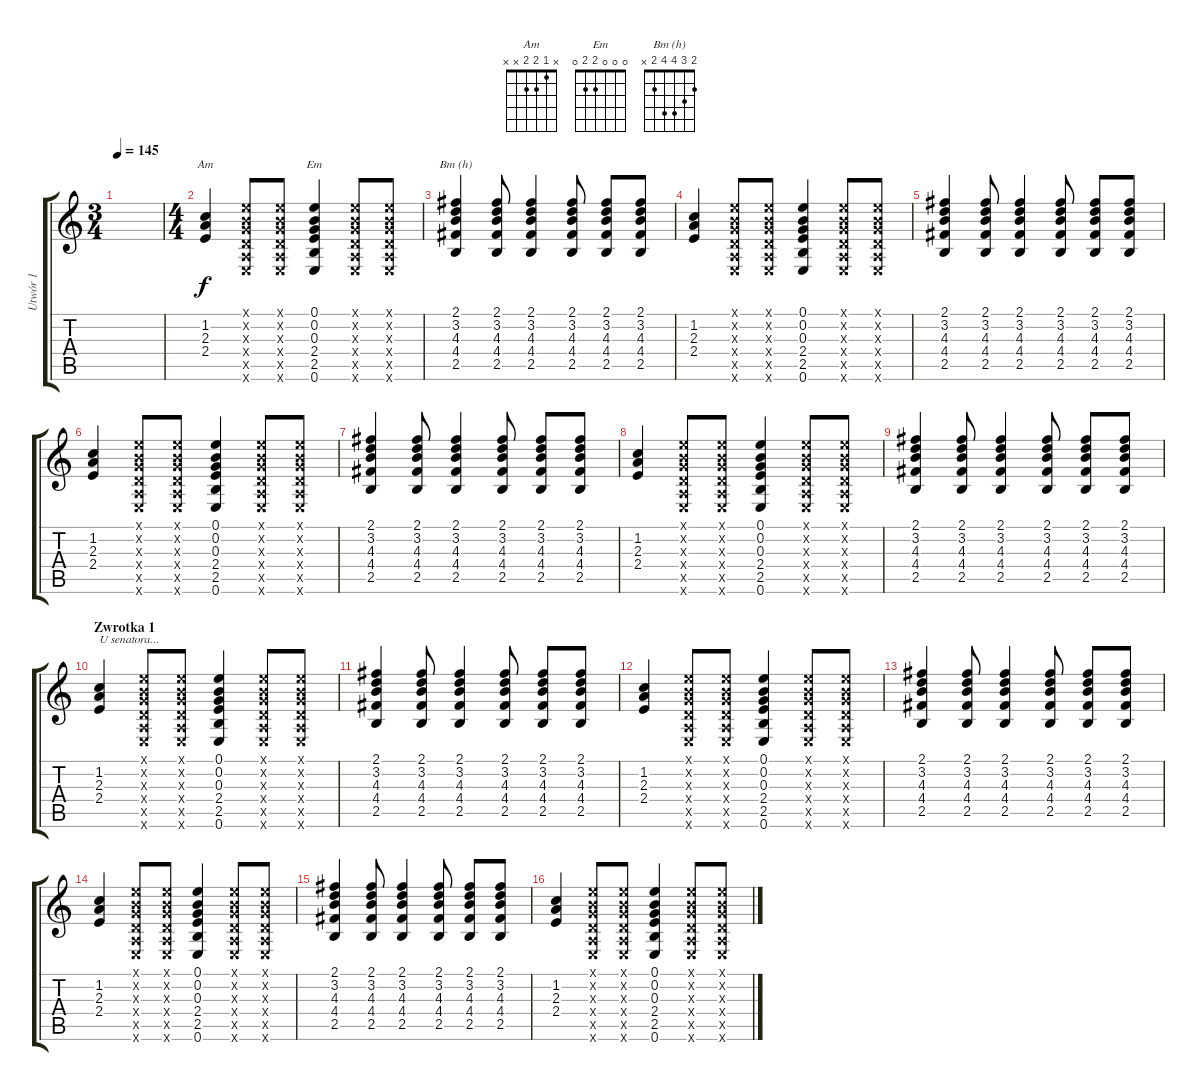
\track ("Utwór 1" "Utwór 1") {instrument acousticguitarsteel}
\staff {score tabs}
\tuning (E4 B3 G3 D3 A2 E2) {hide}
\chord ("Am" x 1 2 2 x x)
\chord ("Em" 0 0 0 2 2 0)
\chord ("Bm (h)" 2 3 4 4 2 x)
\ts (3 4)
\tempo 145
\clef g2
\ks c
|
\ts (4 4)
(1.2 2.3 2.4).4{ch "Am"} (0.1{x} 0.2{x} 0.3{x} 0.4{x} 0.5{x} 0.6{x}).8 (0.1{x} 0.2{x} 0.3{x} 0.4{x} 0.5{x} 0.6{x}).8 (0.1 0.2 0.3 2.4 2.5 0.6).4{ch "Em"} (0.1{x} 0.2{x} 0.3{x} 0.4{x} 0.5{x} 0.6{x}).8 (0.1{x} 0.2{x} 0.3{x} 0.4{x} 0.5{x} 0.6{x}).8 |
(2.1 3.2 4.3 4.4 2.5).4{ch "Bm (h)"} (2.1 3.2 4.3 4.4 2.5).8 (2.1 3.2 4.3 4.4 2.5).4 (2.1 3.2 4.3 4.4 2.5).8 (2.1 3.2 4.3 4.4 2.5).8 (2.1 3.2 4.3 4.4 2.5).8 |
(1.2 2.3 2.4).4 (0.1{x} 0.2{x} 0.3{x} 0.4{x} 0.5{x} 0.6{x}).8 (0.1{x} 0.2{x} 0.3{x} 0.4{x} 0.5{x} 0.6{x}).8 (0.1 0.2 0.3 2.4 2.5 0.6).4 (0.1{x} 0.2{x} 0.3{x} 0.4{x} 0.5{x} 0.6{x}).8 (0.1{x} 0.2{x} 0.3{x} 0.4{x} 0.5{x} 0.6{x}).8 |
(2.1 3.2 4.3 4.4 2.5).4 (2.1 3.2 4.3 4.4 2.5).8 (2.1 3.2 4.3 4.4 2.5).4 (2.1 3.2 4.3 4.4 2.5).8 (2.1 3.2 4.3 4.4 2.5).8 (2.1 3.2 4.3 4.4 2.5).8 |
(1.2 2.3 2.4).4 (0.1{x} 0.2{x} 0.3{x} 0.4{x} 0.5{x} 0.6{x}).8 (0.1{x} 0.2{x} 0.3{x} 0.4{x} 0.5{x} 0.6{x}).8 (0.1 0.2 0.3 2.4 2.5 0.6).4 (0.1{x} 0.2{x} 0.3{x} 0.4{x} 0.5{x} 0.6{x}).8 (0.1{x} 0.2{x} 0.3{x} 0.4{x} 0.5{x} 0.6{x}).8 |
(2.1 3.2 4.3 4.4 2.5).4 (2.1 3.2 4.3 4.4 2.5).8 (2.1 3.2 4.3 4.4 2.5).4 (2.1 3.2 4.3 4.4 2.5).8 (2.1 3.2 4.3 4.4 2.5).8 (2.1 3.2 4.3 4.4 2.5).8 |
(1.2 2.3 2.4).4 (0.1{x} 0.2{x} 0.3{x} 0.4{x} 0.5{x} 0.6{x}).8 (0.1{x} 0.2{x} 0.3{x} 0.4{x} 0.5{x} 0.6{x}).8 (0.1 0.2 0.3 2.4 2.5 0.6).4 (0.1{x} 0.2{x} 0.3{x} 0.4{x} 0.5{x} 0.6{x}).8 (0.1{x} 0.2{x} 0.3{x} 0.4{x} 0.5{x} 0.6{x}).8 |
(2.1 3.2 4.3 4.4 2.5).4 (2.1 3.2 4.3 4.4 2.5).8 (2.1 3.2 4.3 4.4 2.5).4 (2.1 3.2 4.3 4.4 2.5).8 (2.1 3.2 4.3 4.4 2.5).8 (2.1 3.2 4.3 4.4 2.5).8 |
\section ("" "Zwrotka 1")
(1.2 2.3 2.4).4{txt "U senatora..."} (0.1{x} 0.2{x} 0.3{x} 0.4{x} 0.5{x} 0.6{x}).8 (0.1{x} 0.2{x} 0.3{x} 0.4{x} 0.5{x} 0.6{x}).8 (0.1 0.2 0.3 2.4 2.5 0.6).4 (0.1{x} 0.2{x} 0.3{x} 0.4{x} 0.5{x} 0.6{x}).8 (0.1{x} 0.2{x} 0.3{x} 0.4{x} 0.5{x} 0.6{x}).8 |
(2.1 3.2 4.3 4.4 2.5).4 (2.1 3.2 4.3 4.4 2.5).8 (2.1 3.2 4.3 4.4 2.5).4 (2.1 3.2 4.3 4.4 2.5).8 (2.1 3.2 4.3 4.4 2.5).8 (2.1 3.2 4.3 4.4 2.5).8 |
(1.2 2.3 2.4).4 (0.1{x} 0.2{x} 0.3{x} 0.4{x} 0.5{x} 0.6{x}).8 (0.1{x} 0.2{x} 0.3{x} 0.4{x} 0.5{x} 0.6{x}).8 (0.1 0.2 0.3 2.4 2.5 0.6).4 (0.1{x} 0.2{x} 0.3{x} 0.4{x} 0.5{x} 0.6{x}).8 (0.1{x} 0.2{x} 0.3{x} 0.4{x} 0.5{x} 0.6{x}).8 |
(2.1 3.2 4.3 4.4 2.5).4 (2.1 3.2 4.3 4.4 2.5).8 (2.1 3.2 4.3 4.4 2.5).4 (2.1 3.2 4.3 4.4 2.5).8 (2.1 3.2 4.3 4.4 2.5).8 (2.1 3.2 4.3 4.4 2.5).8 |
(1.2 2.3 2.4).4 (0.1{x} 0.2{x} 0.3{x} 0.4{x} 0.5{x} 0.6{x}).8 (0.1{x} 0.2{x} 0.3{x} 0.4{x} 0.5{x} 0.6{x}).8 (0.1 0.2 0.3 2.4 2.5 0.6).4 (0.1{x} 0.2{x} 0.3{x} 0.4{x} 0.5{x} 0.6{x}).8 (0.1{x} 0.2{x} 0.3{x} 0.4{x} 0.5{x} 0.6{x}).8 |
(2.1 3.2 4.3 4.4 2.5).4 (2.1 3.2 4.3 4.4 2.5).8 (2.1 3.2 4.3 4.4 2.5).4 (2.1 3.2 4.3 4.4 2.5).8 (2.1 3.2 4.3 4.4 2.5).8 (2.1 3.2 4.3 4.4 2.5).8 |
(1.2 2.3 2.4).4 (0.1{x} 0.2{x} 0.3{x} 0.4{x} 0.5{x} 0.6{x}).8 (0.1{x} 0.2{x} 0.3{x} 0.4{x} 0.5{x} 0.6{x}).8 (0.1 0.2 0.3 2.4 2.5 0.6).4 (0.1{x} 0.2{x} 0.3{x} 0.4{x} 0.5{x} 0.6{x}).8 (0.1{x} 0.2{x} 0.3{x} 0.4{x} 0.5{x} 0.6{x}).8
